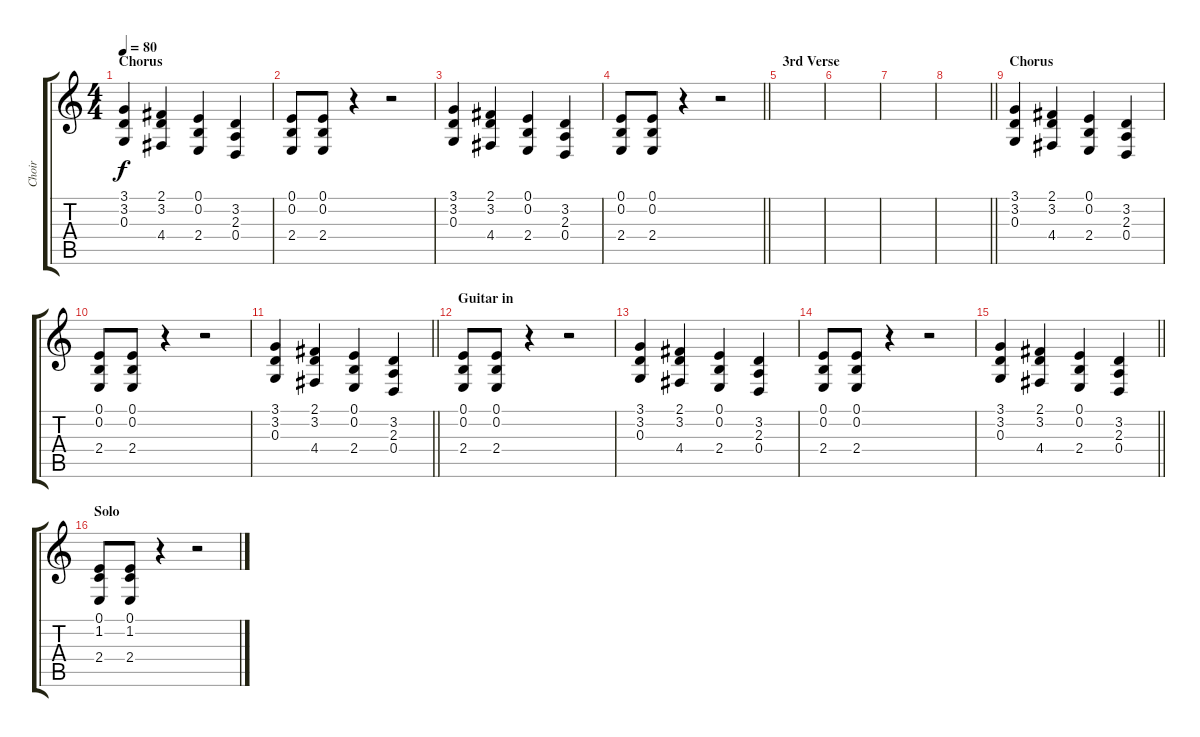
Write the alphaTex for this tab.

\track ("Choir" "Choir") {instrument choiraahs}
\staff {score tabs}
\tuning (E4 B3 G3 D3 A2 E2) {hide}
\ts (4 4)
\section ("" "Chorus")
\tempo 80
\clef g2
\ks c
(3.1 3.2 0.3).4{dy f} (2.1 3.2 4.4).4 (0.1 0.2 2.4).4 (3.2 2.3 0.4).4 |
(0.1 0.2 2.4).8 (0.1 0.2 2.4).8 r.4 r.2 |
(3.1 3.2 0.3).4 (2.1 3.2 4.4).4 (0.1 0.2 2.4).4 (3.2 2.3 0.4).4 |
\barLineRight lightlight
(0.1 0.2 2.4).8 (0.1 0.2 2.4).8 r.4 r.2 |
\section ("" "3rd Verse")
|
|
|
\barLineRight lightlight
|
\section ("" "Chorus")
(3.1 3.2 0.3).4 (2.1 3.2 4.4).4 (0.1 0.2 2.4).4 (3.2 2.3 0.4).4 |
(0.1 0.2 2.4).8 (0.1 0.2 2.4).8 r.4 r.2 |
\barLineRight lightlight
(3.1 3.2 0.3).4 (2.1 3.2 4.4).4 (0.1 0.2 2.4).4 (3.2 2.3 0.4).4 |
\section ("" "Guitar in")
(0.1 0.2 2.4).8 (0.1 0.2 2.4).8 r.4 r.2 |
(3.1 3.2 0.3).4 (2.1 3.2 4.4).4 (0.1 0.2 2.4).4 (3.2 2.3 0.4).4 |
(0.1 0.2 2.4).8 (0.1 0.2 2.4).8 r.4 r.2 |
\barLineRight lightlight
(3.1 3.2 0.3).4 (2.1 3.2 4.4).4 (0.1 0.2 2.4).4 (3.2 2.3 0.4).4 |
\section ("" "Solo")
(0.1 1.2 2.4).8 (0.1 1.2 2.4).8 r.4 r.2
